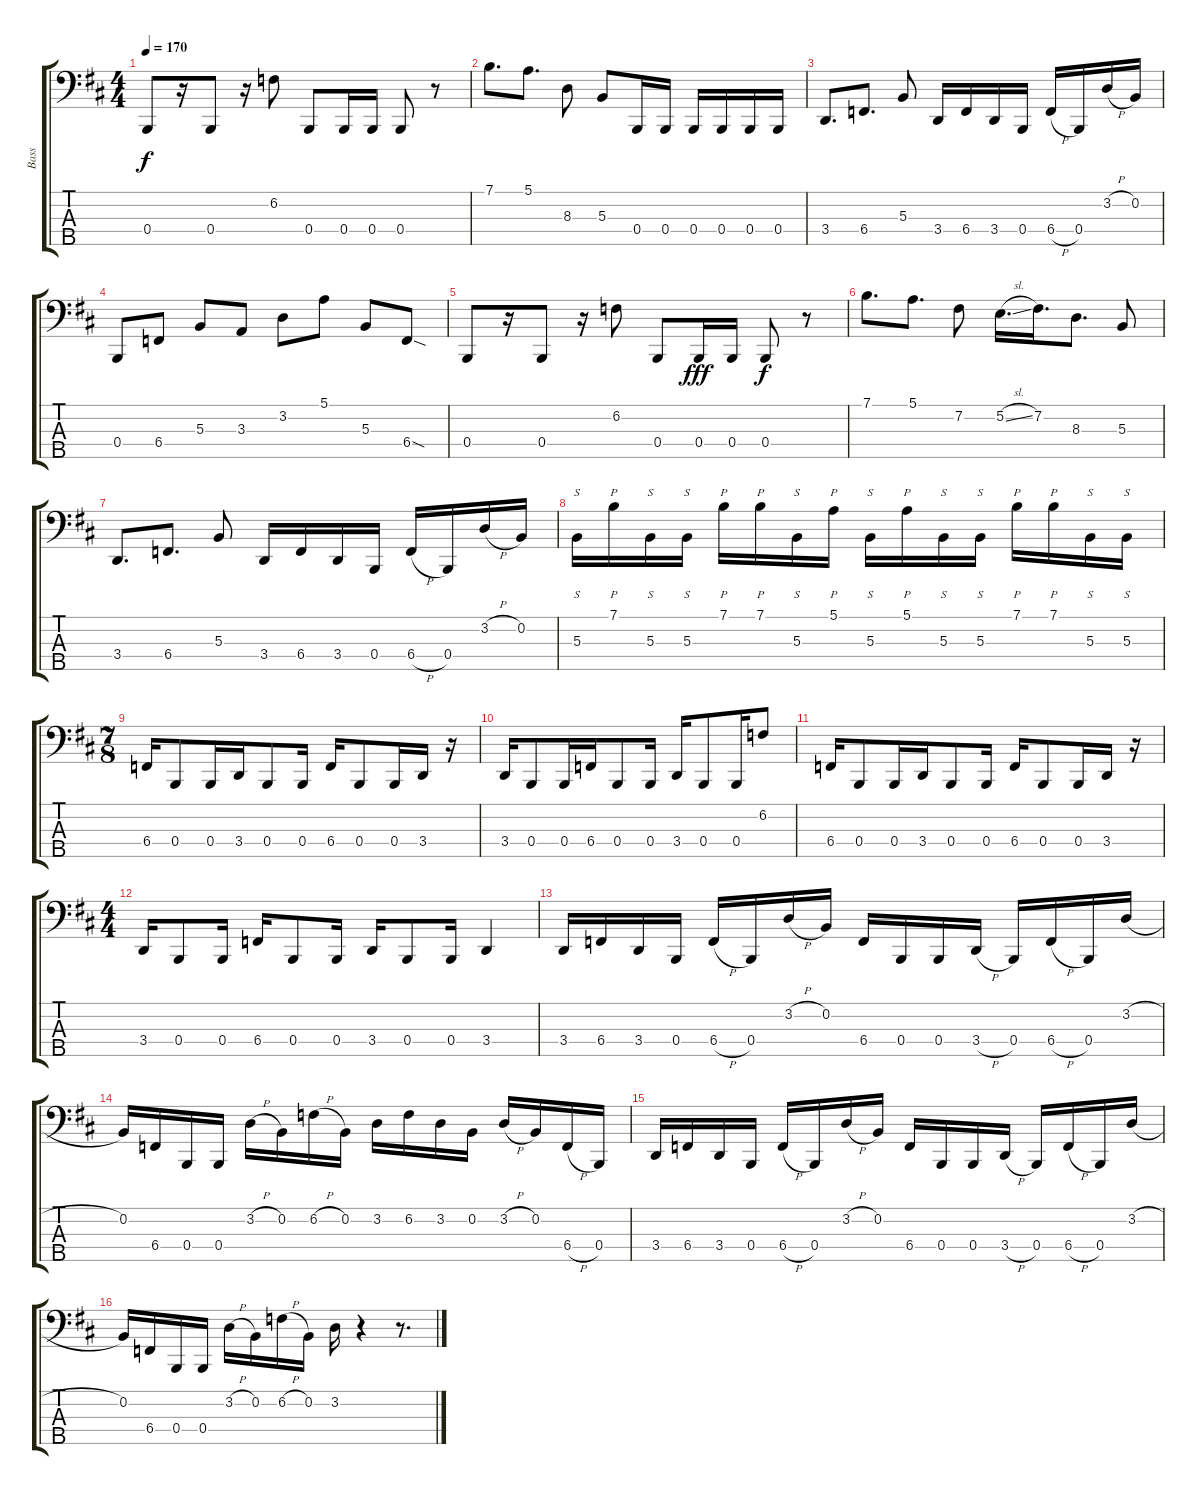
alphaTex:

\track ("Bass" "Bass") {instrument electricbassfinger}
\staff {score tabs}
\tuning (E2 B1 Gb1 B0 Ab0) {hide}
\ts (4 4)
\tempo 170
\clef f4
\ks bminor
0.4.8{dy f instrument electricbassfinger} r.16 0.4.8 r.16 6.2.8 0.4.8 0.4.16 0.4.16 0.4.8 r.8 |
7.1.8{d} 5.1.8{d} 8.3.8 5.3.8 0.4.16 0.4.16 0.4.16 0.4.16 0.4.16 0.4.16 |
3.4.8{d} 6.4.8{d} 5.3.8 3.4.16 6.4.16 3.4.16 0.4.16 6.4{h}.16 0.4.16 3.2{h}.16 0.2.16 |
0.4.8 6.4.8 5.3.8 3.3.8 3.2.8 5.1.8 5.3.8 6.4{sod}.8 |
0.4.8 r.16 0.4.8 r.16 6.2.8 0.4.8 0.4.16{dy fff} 0.4.16 0.4.8{dy f} r.8 |
7.1.8{d} 5.1.8{d} 7.2.8 5.2{sl}.16{d} 7.2.16{d} 8.3.8{d} 5.3.8 |
3.4.8{d} 6.4.8{d} 5.3.8 3.4.16 6.4.16 3.4.16 0.4.16 6.4{h}.16 0.4.16 3.2{h}.16 0.2.16 |
5.3.16{s instrument slapbass1} 7.1.16{p} 5.3.16{s} 5.3.16{s} 7.1.16{p} 7.1.16{p} 5.3.16{s} 5.1.16{p} 5.3.16{s} 5.1.16{p} 5.3.16{s} 5.3.16{s} 7.1.16{p} 7.1.16{p} 5.3.16{s} 5.3.16{s} |
\ts (7 8)
6.4.16{instrument electricbassfinger} 0.4.8 0.4.16 3.4.16 0.4.8 0.4.16 6.4.16 0.4.8 0.4.16 3.4.16 r.16 |
3.4.16 0.4.8 0.4.16 6.4.16 0.4.8 0.4.16 3.4.16 0.4.8 0.4.16 6.2.8 |
6.4.16 0.4.8 0.4.16 3.4.16 0.4.8 0.4.16 6.4.16 0.4.8 0.4.16 3.4.16 r.16 |
\ts (4 4)
3.4.16 0.4.8 0.4.16 6.4.16 0.4.8 0.4.16 3.4.16 0.4.8 0.4.16 3.4.4 |
3.4.16 6.4.16 3.4.16 0.4.16 6.4{h}.16 0.4.16 3.2{h}.16 0.2.16 6.4.16 0.4.16 0.4.16 3.4{h}.16 0.4.16 6.4{h}.16 0.4.16 3.2{h}.16 |
0.2.16 6.4.16 0.4.16 0.4.16 3.2{h}.16 0.2.16 6.2{h}.16 0.2.16 3.2.16 6.2.16 3.2.16 0.2.16 3.2{h}.16 0.2.16 6.4{h}.16 0.4.16 |
3.4.16 6.4.16 3.4.16 0.4.16 6.4{h}.16 0.4.16 3.2{h}.16 0.2.16 6.4.16 0.4.16 0.4.16 3.4{h}.16 0.4.16 6.4{h}.16 0.4.16 3.2{h}.16 |
0.2.16 6.4.16 0.4.16 0.4.16 3.2{h}.16 0.2.16 6.2{h}.16 0.2.16 3.2.16 r.4 r.8{d}
